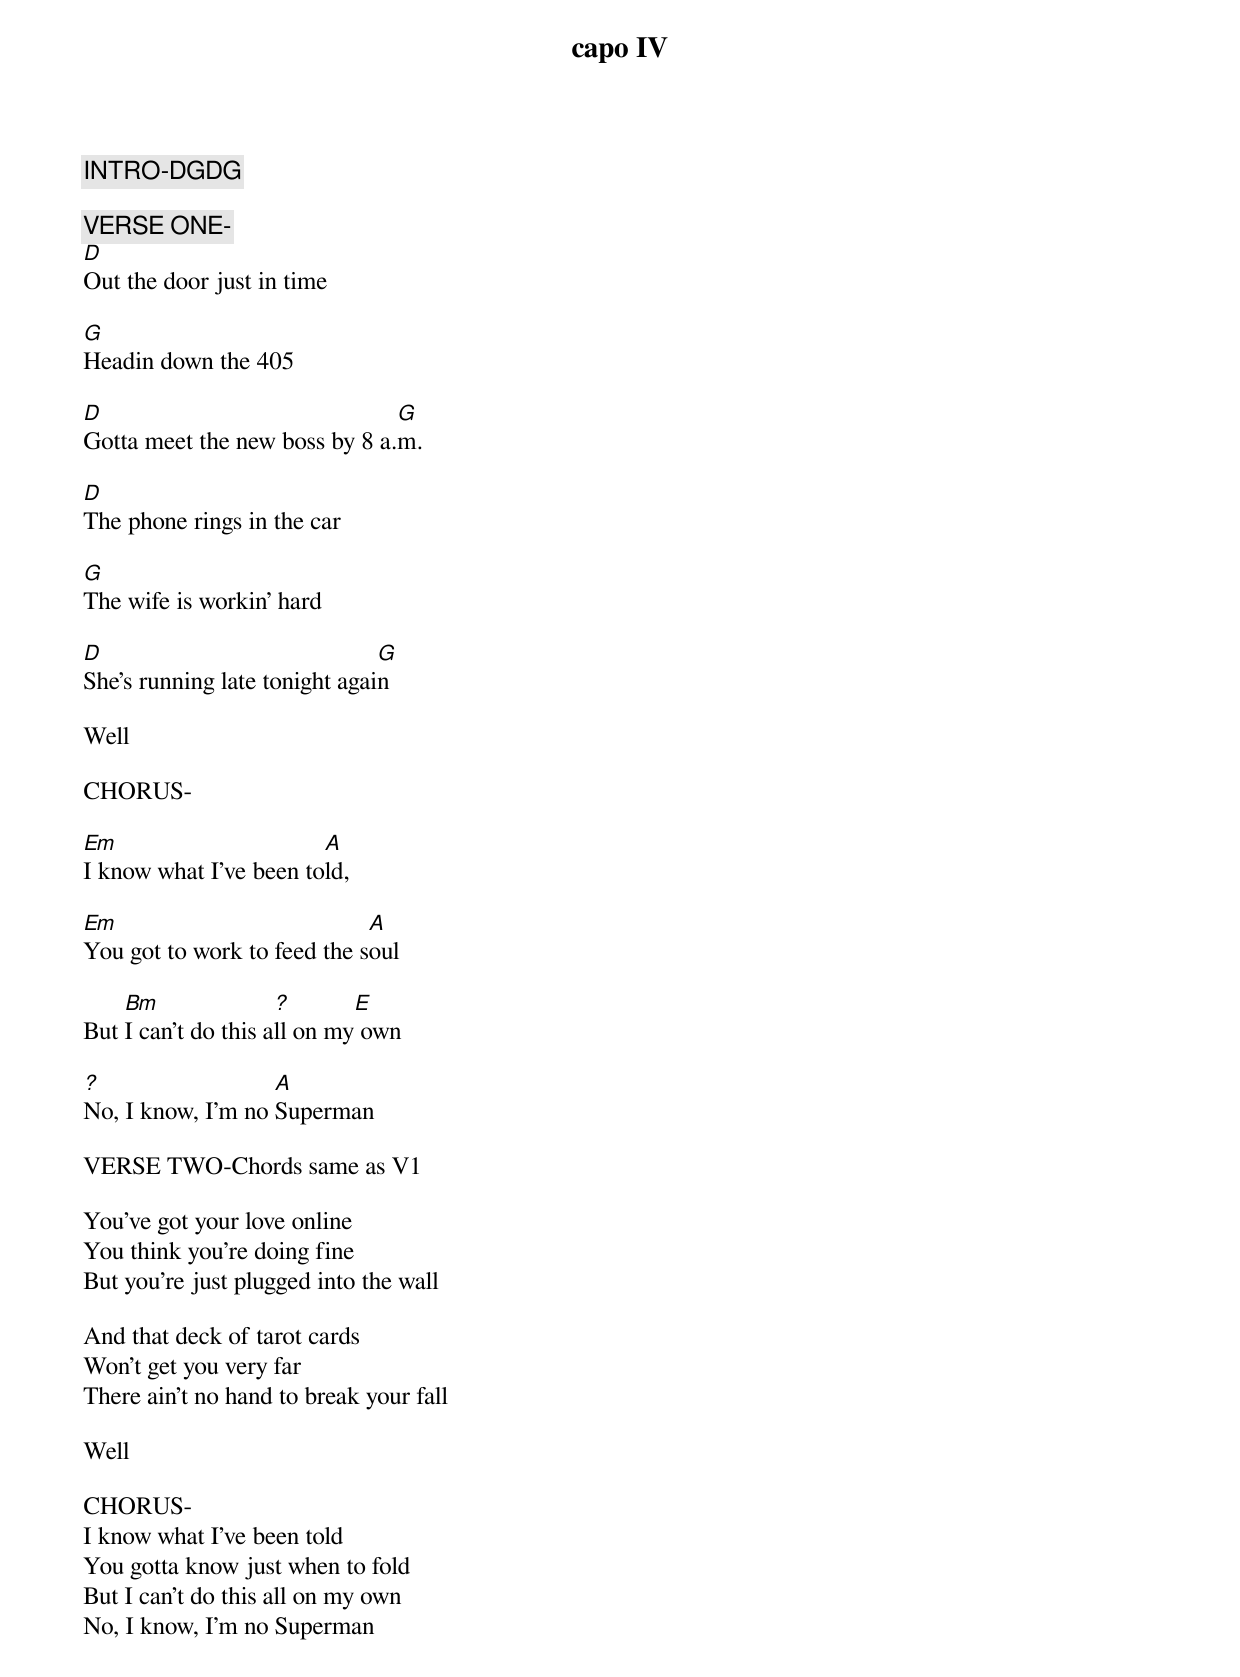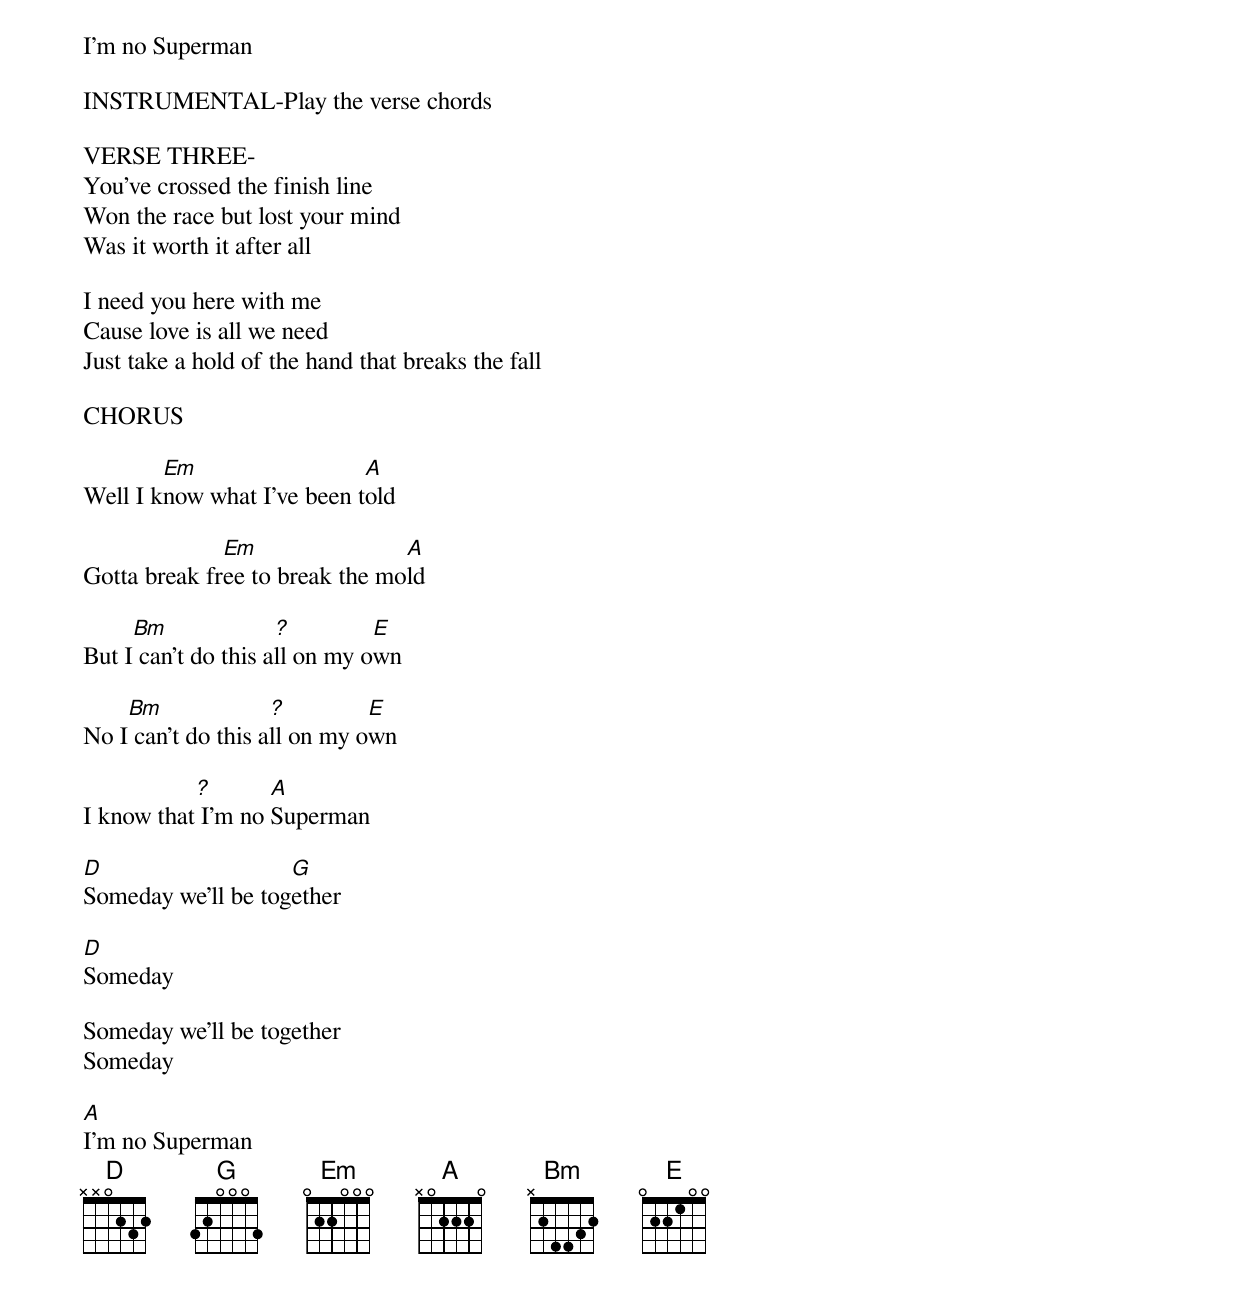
capo IV

INTRO-DGDG

VERSE ONE-
D
Out the door just in time

G
Headin down the 405

D                              G
Gotta meet the new boss by 8 a.m.

D
The phone rings in the car

G
The wife is workin' hard

D                              G
She's running late tonight again

Well

CHORUS-

Em                      A
I know what I've been told,

Em                           A
You got to work to feed the soul

    Bm               ?       E
But I can't do this all on my own

?                  A
No, I know, I'm no Superman

VERSE TWO-Chords same as V1

You've got your love online
You think you're doing fine
But you're just plugged into the wall

And that deck of tarot cards
Won't get you very far
There ain't no hand to break your fall

Well

CHORUS-
I know what I've been told
You gotta know just when to fold
But I can't do this all on my own
No, I know, I'm no Superman
I'm no Superman

INSTRUMENTAL-Play the verse chords

VERSE THREE-
You've crossed the finish line
Won the race but lost your mind
Was it worth it after all

I need you here with me
Cause love is all we need
Just take a hold of the hand that breaks the fall

CHORUS

        Em                  A
Well I know what I've been told

              Em                A
Gotta break free to break the mold

     Bm              ?         E
But I can't do this all on my own

    Bm              ?         E
No I can't do this all on my own

           ?       A
I know that I'm no Superman

D                   G
Someday we'll be together

D
Someday

Someday we'll be together
Someday

A
I'm no Superman
